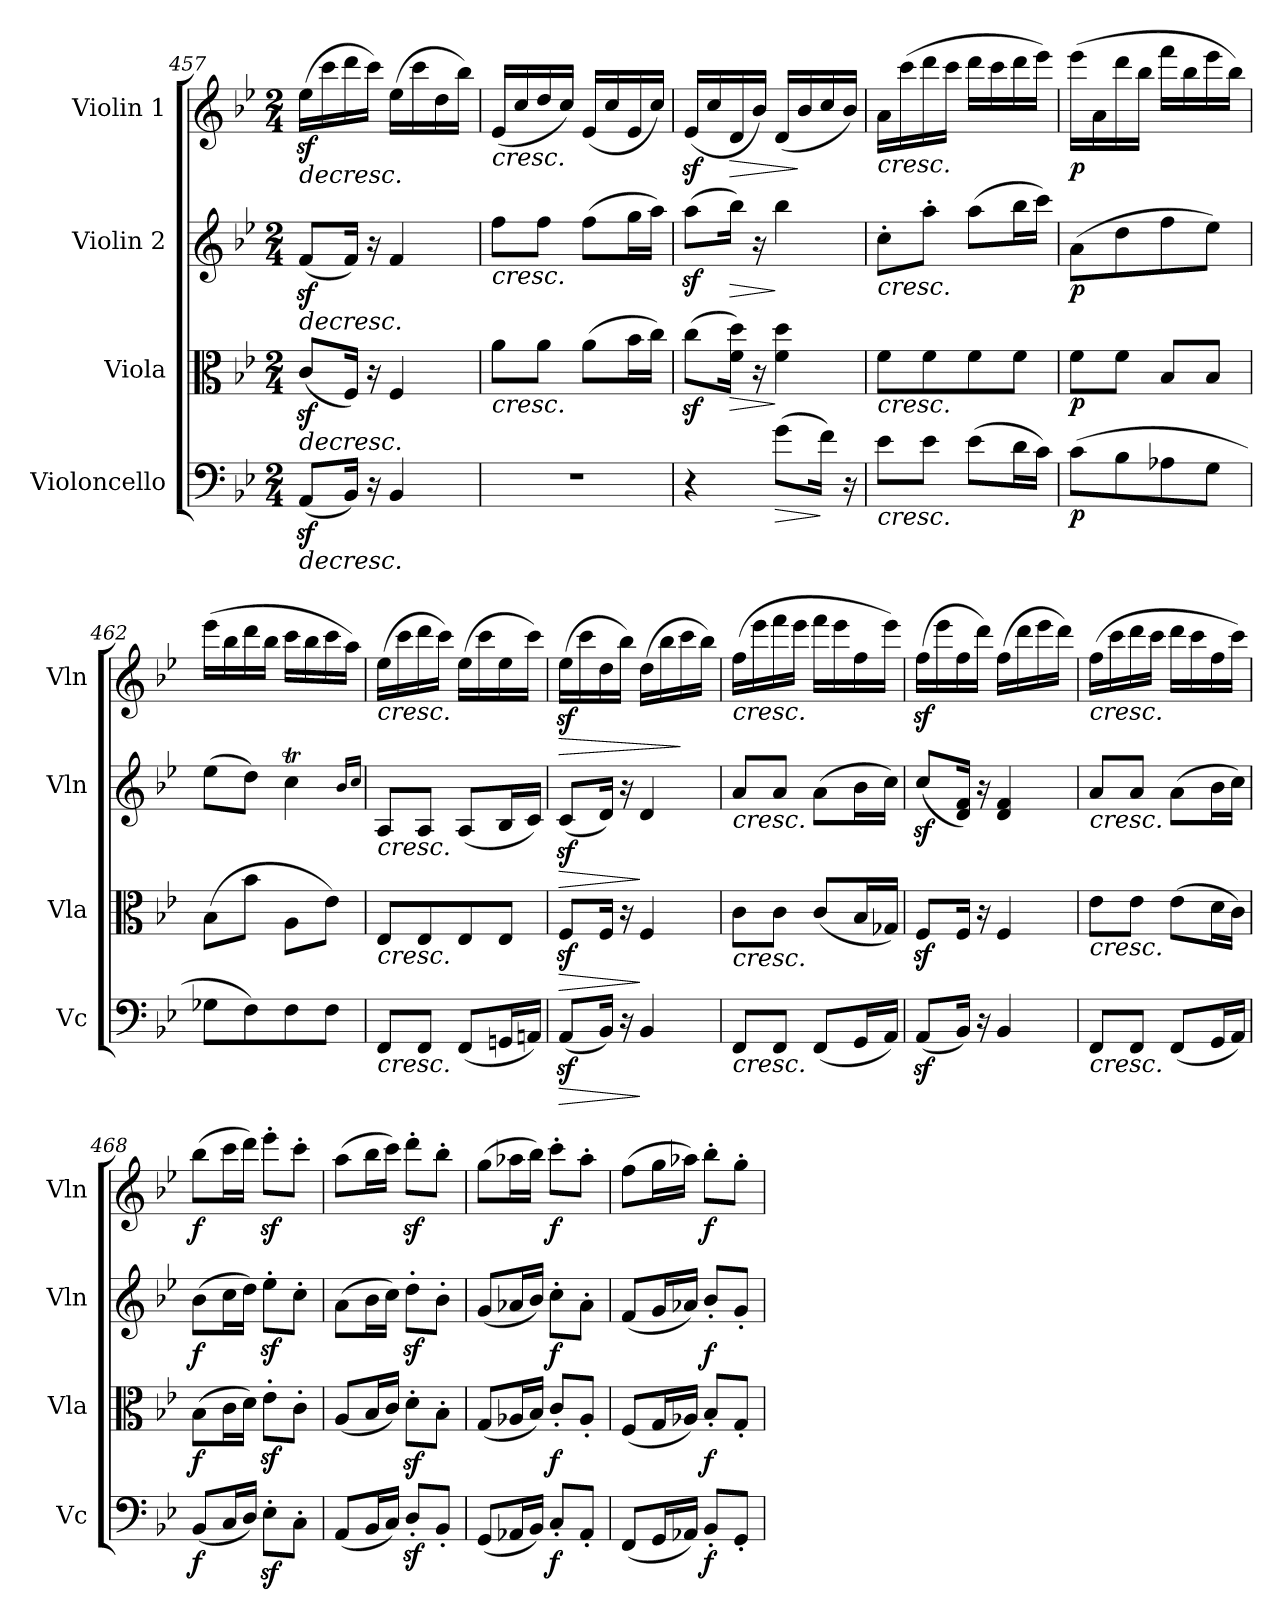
**kern	**dynam	**kern	**dynam	**kern	**dynam	**kern	**dynam
*part4	*part4	*part3	*part3	*part2	*part2	*part1	*part1
*staff4	*staff4	*staff3	*staff3	*staff2	*staff2	*staff1	*staff1
*I"Violoncello	*	*I"Viola	*	*I"Violin 2	*	*I"Violin 1	*
*I'Vc	*	*I'Vla	*	*I'Vln	*	*I'Vln	*
*clefF4	*	*clefC3	*	*clefG2	*	*clefG2	*
*k[b-e-]	*	*k[b-e-]	*	*k[b-e-]	*	*k[b-e-]	*
*M2/4	*	*M2/4	*	*M2/4	*	*M2/4	*
=457	=457	=457	=457	=457	=457	=457	=457
!	!LO:HP:b	!	!LO:HP:b	!	!LO:HP:b	!	!LO:HP:b
(8AAz</L	>	(8cz</L	>	(8fz</L	>	(16ee-z<\LL	>
.	.	.	.	.	.	16ccc\	.
16BB-/Jk)	.	16F/Jk)	.	16f/Jk)	.	16ddd\	.
16r	.	16r	.	16r	.	16ccc\JJ)	.
4BB-/	.	4F/	.	4f/	.	(16ee-\LL	.
.	.	.	.	.	.	16ccc\	.
.	.	.	.	.	.	16dd\	.
.	.	.	.	.	.	16bb-\JJ)	.
=458	=458	=458	=458	=458	=458	=458	=458
!	!	!	!	!	!	!LO:TX:b:i:t=cresc.	!
!	!	!	!	!LO:TX:b:i:t=cresc.	!	!	!
!	!	!LO:TX:b:i:t=cresc.	!	!	!	!	!
2r	.	8a\L	.	8ff\L	.	(16e-/LL	.
.	.	.	.	.	.	16cc/	.
.	.	8a\J	.	8ff\J	.	16dd/	.
.	.	.	.	.	.	16cc/JJ)	.
.	.	(8a\L	.	(8ff\L	.	(16e-/LL	.
.	.	.	.	.	.	16cc/	.
.	.	16b-\L	.	16gg\L	.	16e-/	.
.	.	16cc\JJ)	.	16aa\JJ)	.	16cc/JJ)	.
=459	=459	=459	=459	=459	=459	=459	=459
4r	.	(8ccz<\L	.	(8aaz<\L	.	(16e-z</LL	.
.	.	.	.	.	.	16cc/	.
!	!	!	!LO:HP:b	!	!LO:HP:b	!	!LO:HP:b
.	.	16f\ 16dd\Jk)	>	16bb-\Jk)	>	16d/	>
.	.	16r	.	16r	.	16b-/JJ)	.
!	!LO:HP:b	!	!	!	!	!	!
(8g\L	>	4f\ 4dd\	]	4bb-\	]	(16d/LL	.
.	.	.	.	.	.	16b-/	]
16f\Jk)	]	.	.	.	.	16cc/	.
16r	.	.	.	.	.	16b-/JJ)	.
!!LO:LB:g=z
=460	=460	=460	=460	=460	=460	=460	=460
!	!	!	!	!	!	!LO:TX:b:i:t=cresc.	!
!	!	!	!	!LO:TX:b:i:t=cresc.	!	!	!
!	!	!LO:TX:b:i:t=cresc.	!	!	!	!	!
!LO:TX:b:i:t=cresc.	!	!	!	!	!	!	!
8e-\L	.	8f\L	.	8cc'\L	.	16a\LL	.
.	.	.	.	.	.	(16ccc\	.
8e-\J	.	8f\	.	8aa'\J	.	16ddd\	.
.	.	.	.	.	.	16ccc\JJ	.
(8e-\L	.	8f\	.	(8aa\L	.	16ddd\LL	.
.	.	.	.	.	.	16ccc\	.
16d\L	.	8f\J	.	16bb-\L	.	16ddd\	.
16c\JJ)	.	.	.	16ccc\JJ)	.	16eee-\JJ)	.
=461	=461	=461	=461	=461	=461	=461	=461
!	!LO:DY:b	!	!LO:DY:b	!	!LO:DY:b	!	!LO:DY:b
(8c\L	p	8f\L	p	(8a\L	p	(16eee-\LL	p
.	.	.	.	.	.	16a\	.
8B-\	.	8f\J	.	8dd\	.	16ddd\	.
.	.	.	.	.	.	16bb-\JJ	.
8A-X\	.	8B-/L	.	8ff\	.	16fff\LL	.
.	.	.	.	.	.	16bb-\	.
8G\J	.	8B-/J	.	8ee-\J)	.	16eee-\	.
.	.	.	.	.	.	16bb-\JJ)	.
=462	=462	=462	=462	=462	=462	=462	=462
8G-X\L	.	(8B-\L	.	(8ee-\L	.	(16eee-\LL	.
.	.	.	.	.	.	16bb-\	.
8F\)	.	8b-\J	.	8dd\J)	.	16ddd\	.
.	.	.	.	.	.	16bb-\JJ	.
8F\	.	8A\L	.	4ccT\	.	16ccc\LL	.
.	.	.	.	.	.	16bb-\	.
8F\J	.	8e-\J)	.	.	.	16ccc\	.
.	.	.	.	.	.	16aa\JJ)	.
.	.	.	.	16qb-/LL	.	.	.
.	.	.	.	16qcc/JJ	.	.	.
=463	=463	=463	=463	=463	=463	=463	=463
!	!	!	!	!	!	!LO:TX:b:i:t=cresc.	!
!	!	!	!	!LO:TX:b:i:t=cresc.	!	!	!
!	!	!LO:TX:b:i:t=cresc.	!	!	!	!	!
!LO:TX:b:i:t=cresc.	!	!	!	!	!	!	!
8FF/L	.	8E-/L	.	8A/L	.	(16ee-\LL	.
.	.	.	.	.	.	16ccc\	.
8FF/J	.	8E-/	.	8A/J	.	16ddd\	.
.	.	.	.	.	.	16ccc\JJ)	.
(8FF/L	.	8E-/	.	(8A/L	.	(16ee-\LL	.
.	.	.	.	.	.	16ccc\	.
16GGn/L	.	8E-/J	.	16B-/L	.	16ee-\	.
16AAn/JJ)	.	.	.	16c/JJ)	.	16ccc\JJ)	.
=464	=464	=464	=464	=464	=464	=464	=464
!	!LO:HP:b	!	!LO:HP:b	!	!LO:HP:b	!	!LO:HP:b
(8AAz</L	>	8Fz</L	>	(8cz</L	>	(16ee-z<\LL	>
.	.	.	.	.	.	16ccc\	.
16BB-/Jk)	.	16F/Jk	.	16d/Jk)	.	16dd\	.
16r	.	16r	.	16r	.	16bb-\JJ)	.
4BB-/	]	4F/	]	4d/	]	(16dd\LL	.
.	.	.	.	.	.	16bb-\	.
.	.	.	.	.	.	16ccc\	]
.	.	.	.	.	.	16bb-\JJ)	.
!!LO:LB:g=z
=465	=465	=465	=465	=465	=465	=465	=465
!	!	!	!	!	!	!LO:TX:b:i:t=cresc.	!
!	!	!	!	!LO:TX:b:i:t=cresc.	!	!	!
!	!	!LO:TX:b:i:t=cresc.	!	!	!	!	!
!LO:TX:b:i:t=cresc.	!	!	!	!	!	!	!
8FF/L	.	8c\L	.	8a/L	.	(16ff\LL	.
.	.	.	.	.	.	16eee-\	.
8FF/J	.	8c\J	.	8a/J	.	16fff\	.
.	.	.	.	.	.	16eee-\JJ	.
(8FF/L	.	(8c/L	.	(8a\L	.	16fff\LL	.
.	.	.	.	.	.	16eee-\	.
16GG/L	.	16B-/L	.	16b-\L	.	16ff\	.
16AA/JJ)	.	16G-X/JJ)	.	16cc\JJ)	.	16eee-\JJ)	.
=466	=466	=466	=466	=466	=466	=466	=466
(8AAz</L	.	8Fz</L	.	(8ccz</L	.	(16ffz<\LL	.
.	.	.	.	.	.	16eee-\	.
16BB-/Jk)	.	16F/Jk	.	16d/ 16f/Jk)	.	16ff\	.
16r	.	16r	.	16r	.	16ddd\JJ)	.
4BB-/	]	4F/	]	4d/ 4f/	]	(16ff\LL	.
.	.	.	.	.	.	16ddd\	.
.	.	.	.	.	.	16eee-\	]
.	.	.	.	.	.	16ddd\JJ)	.
=467	=467	=467	=467	=467	=467	=467	=467
!	!	!	!	!	!	!LO:TX:b:i:t=cresc.	!
!	!	!	!	!LO:TX:b:i:t=cresc.	!	!	!
!	!	!LO:TX:b:i:t=cresc.	!	!	!	!	!
!LO:TX:b:i:t=cresc.	!	!	!	!	!	!	!
8FF/L	.	8e-\L	.	8a/L	.	(16ff\LL	.
.	.	.	.	.	.	16ccc\	.
8FF/J	.	8e-\J	.	8a/J	.	16ddd\	.
.	.	.	.	.	.	16ccc\JJ	.
(8FF/L	.	(8e-\L	.	(8a\L	.	16ddd\LL	.
.	.	.	.	.	.	16ccc\	.
16GG/L	.	16d\L	.	16b-\L	.	16ff\	.
16AA/JJ)	.	16c\JJ)	.	16cc\JJ)	.	16ccc\JJ)	.
=468	=468	=468	=468	=468	=468	=468	=468
!	!LO:DY:b	!	!LO:DY:b	!	!LO:DY:b	!	!LO:DY:b
(8BB-/L	f	(8B-\L	f	(8b-\L	f	(8bb-\L	f
16C/L	.	16c\L	.	16cc\L	.	16ccc\L	.
16D/JJ)	.	16d\JJ)	.	16dd\JJ)	.	16ddd\JJ)	.
8E-z<'\L	.	8e-z<'\L	.	8ee-z<'\L	.	8eee-z<'\L	.
8C'\J	.	8c'\J	.	8cc'\J	.	8ccc'\J	.
=469	=469	=469	=469	=469	=469	=469	=469
(8AA/L	.	(8A/L	.	(8a\L	.	(8aa\L	.
16BB-/L	.	16B-/L	.	16b-\L	.	16bb-\L	.
16C/JJ)	.	16c/JJ)	.	16cc\JJ)	.	16ccc\JJ)	.
8Dz<'/L	.	8dz<'\L	.	8ddz<'\L	.	8dddz<'\L	.
8BB-'/J	.	8B-'\J	.	8b-'\J	.	8bb-'\J	.
=470	=470	=470	=470	=470	=470	=470	=470
(8GG/L	.	(8G/L	.	(8g/L	.	(8gg\L	.
16AA-X/L	.	16A-X/L	.	16a-X/L	.	16aa-X\L	.
16BB-/JJ)	.	16B-/JJ)	.	16b-/JJ)	.	16bb-\JJ)	.
!	!LO:DY:b	!	!LO:DY:b	!	!LO:DY:b	!	!LO:DY:b
8C'/L	f	8c'/L	f	8cc'\L	f	8ccc'\L	f
8AA-'/J	.	8A-'/J	.	8a-'\J	.	8aa-'\J	.
!!LO:PB:g=z
=471	=471	=471	=471	=471	=471	=471	=471
(8FF/L	.	(8F/L	.	(8f/L	.	(8ff\L	.
16GG/L	.	16G/L	.	16g/L	.	16gg\L	.
16AA-X/JJ)	.	16A-X/JJ)	.	16a-X/JJ)	.	16aa-X\JJ)	.
!	!LO:DY:b	!	!LO:DY:b	!	!LO:DY:b	!	!LO:DY:b
8BB-'/L	f	8B-'/L	f	8b-'/L	f	8bb-'\L	f
8GG'/J	.	8G'/J	.	8g'/J	.	8gg'\J	.
=	=	=	=	=	=	=	=
*-	*-	*-	*-	*-	*-	*-	*-
